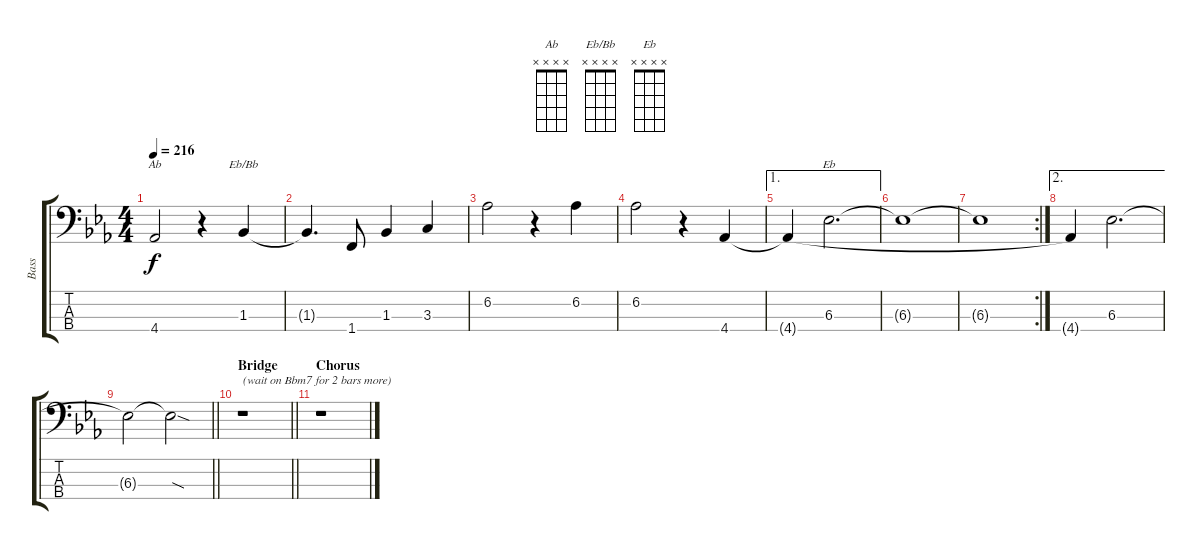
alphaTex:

\track ("Bass" "Bass") {instrument electricbassfinger}
\staff {score tabs}
\tuning (G2 D2 A1 E1) {hide}
\chord ("Ab" x x x x)
\chord ("Eb/Bb" x x x x)
\chord ("Eb" x x x x)
\ts (4 4)
\tempo 216
\clef f4
\ks eb
4.4.2{ch "Ab" dy f} r.4 1.3.4{ch "Eb/Bb"} |
1.3{t}.4{d} 1.4.8 1.3.4 3.3.4 |
6.2.2 r.4 6.2.4 |
6.2.2 r.4 4.4.4 |
\ae 1
4.4{t}.4 6.3.2{d ch "Eb"} |
6.3{t}.1 |
\rc 2
6.3{t}.1 |
\ae 2
4.4{t}.4 6.3.2{d} |
\barLineRight lightlight
6.3{t}.2 6.3{sod t}.2 |
\section ("" "Bridge")
\barLineRight lightlight
r.1{txt "(wait on Bbm7 for 2 bars more)"} |
\section ("" "Chorus")
r.1
